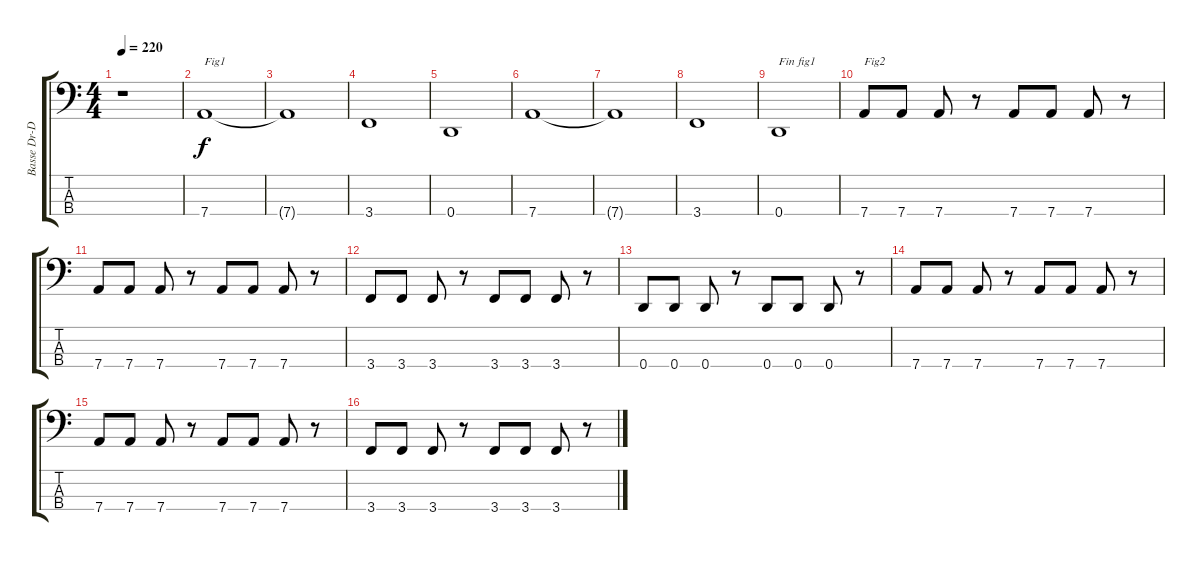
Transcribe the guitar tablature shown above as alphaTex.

\track ("Basse Dr-D" "Basse Dr-D") {instrument electricbassfinger}
\staff {score tabs}
\tuning (G2 D2 A1 D1) {hide}
\ts (4 4)
\tempo 220
\clef f4
\ks c
r.1{dy f instrument electricbassfinger} |
7.4.1{txt "Fig1"} |
7.4{t}.1 |
3.4.1 |
0.4.1 |
7.4.1 |
7.4{t}.1 |
3.4.1 |
0.4.1{txt "Fin fig1"} |
7.4.8{txt "Fig2"} 7.4.8 7.4.8 r.8 7.4.8 7.4.8 7.4.8 r.8 |
7.4.8 7.4.8 7.4.8 r.8 7.4.8 7.4.8 7.4.8 r.8 |
3.4.8 3.4.8 3.4.8 r.8 3.4.8 3.4.8 3.4.8 r.8 |
0.4.8 0.4.8 0.4.8 r.8 0.4.8 0.4.8 0.4.8 r.8 |
7.4.8 7.4.8 7.4.8 r.8 7.4.8 7.4.8 7.4.8 r.8 |
7.4.8 7.4.8 7.4.8 r.8 7.4.8 7.4.8 7.4.8 r.8 |
3.4.8 3.4.8 3.4.8 r.8 3.4.8 3.4.8 3.4.8 r.8
